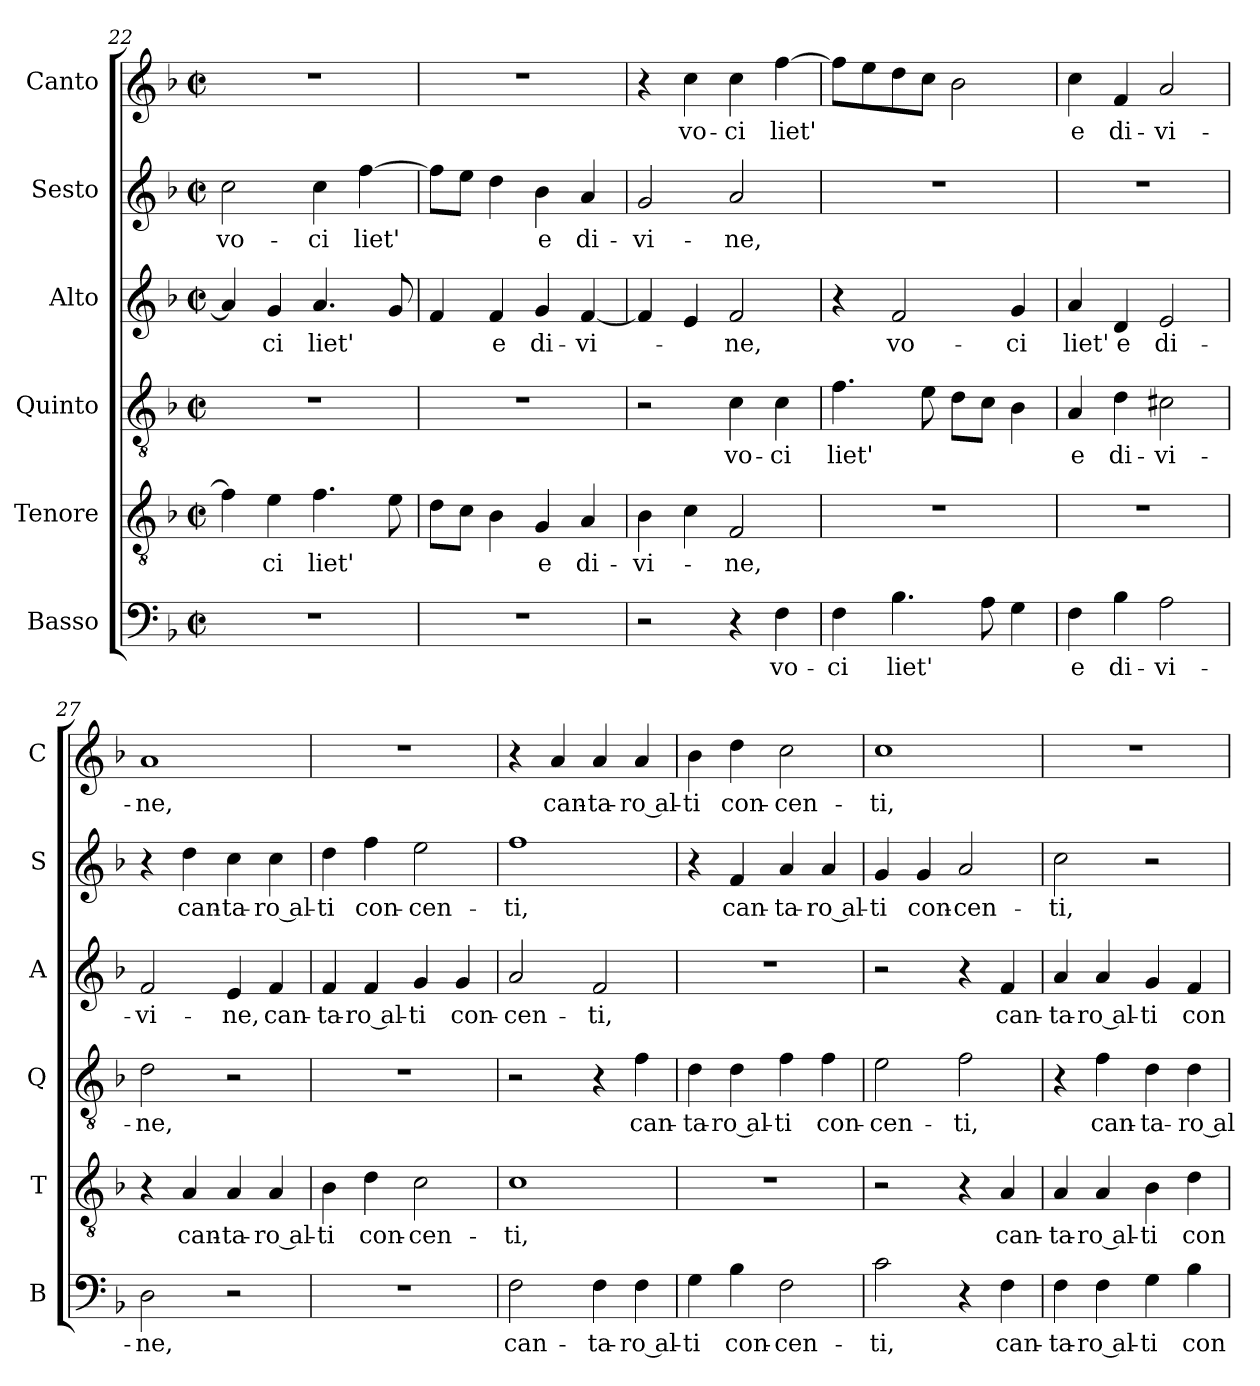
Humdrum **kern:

**kern	**text	**kern	**text	**kern	**text	**kern	**text	**kern	**text	**kern	**text
*part6	*part6	*part5	*part5	*part4	*part4	*part3	*part3	*part2	*part2	*part1	*part1
*staff6	*staff6	*staff5	*staff5	*staff4	*staff4	*staff3	*staff3	*staff2	*staff2	*staff1	*staff1
*I"Basso	*	*I"Tenore	*	*I"Quinto	*	*I"Alto	*	*I"Sesto	*	*I"Canto	*
*I'B	*	*I'T	*	*I'Q	*	*I'A	*	*I'S	*	*I'C	*
*clefF4	*	*clefGv2	*	*clefGv2	*	*clefG2	*	*clefG2	*	*clefG2	*
*k[b-]	*	*k[b-]	*	*k[b-]	*	*k[b-]	*	*k[b-]	*	*k[b-]	*
*F:	*	*F:	*	*F:	*	*F:	*	*F:	*	*F:	*
*M2/2	*	*M2/2	*	*M2/2	*	*M2/2	*	*M2/2	*	*M2/2	*
*met(c|)	*	*met(c|)	*	*met(c|)	*	*met(c|)	*	*met(c|)	*	*met(c|)	*
=22	=22	=22	=22	=22	=22	=22	=22	=22	=22	=22	=22
!	!	!	!	!	!	!	!	!	!LO:LY:b	!	!
1r	.	4f\]	.	1r	.	4a/]	.	2cc\	vo-	1r	.
!	!	!	!LO:LY:b	!	!	!	!LO:LY:b	!	!	!	!
.	.	4e\	-ci	.	.	4g/	-ci	.	.	.	.
!	!	!	!LO:LY:b	!	!	!	!LO:LY:b	!	!LO:LY:b	!	!
.	.	4.f\	liet'	.	.	4.a/	liet'	4cc\	-ci	.	.
!	!	!	!	!	!	!	!	!	!LO:LY:b	!	!
.	.	.	.	.	.	.	.	[4ff\	liet'	.	.
.	.	8e\	.	.	.	8g/	.	.	.	.	.
=23	=23	=23	=23	=23	=23	=23	=23	=23	=23	=23	=23
1r	.	8d\L	.	1r	.	4f/	.	8ff\L]	.	1r	.
.	.	8c\J	.	.	.	.	.	8ee\J	.	.	.
!	!	!	!	!	!	!	!LO:LY:b	!	!	!	!
.	.	4B-\	.	.	.	4f/	e	4dd\	.	.	.
!	!	!	!LO:LY:b	!	!	!	!LO:LY:b	!	!LO:LY:b	!	!
.	.	4G/	e	.	.	4g/	di-	4b-\	e	.	.
!	!	!	!LO:LY:b	!	!	!	!LO:LY:b	!	!LO:LY:b	!	!
.	.	4A/	di-	.	.	[4f/	-vi-	4a/	di-	.	.
=24	=24	=24	=24	=24	=24	=24	=24	=24	=24	=24	=24
!	!	!	!LO:LY:b	!	!	!	!	!	!LO:LY:b	!	!
2r	.	4B-\	-vi-	2r	.	4f/]	.	2g/	-vi-	4r	.
!	!	!	!	!	!	!	!	!	!	!	!LO:LY:b
.	.	4c\	.	.	.	4e/	.	.	.	4cc\	vo-
!	!	!	!LO:LY:b	!	!LO:LY:b	!	!LO:LY:b	!	!LO:LY:b	!	!LO:LY:b
4r	.	2F/	-ne,	4c\	vo-	2f/	-ne,	2a/	-ne,	4cc\	-ci
!	!LO:LY:b	!	!	!	!LO:LY:b	!	!	!	!	!	!LO:LY:b
4F\	vo-	.	.	4c\	-ci	.	.	.	.	[4ff\	liet'
=25	=25	=25	=25	=25	=25	=25	=25	=25	=25	=25	=25
!	!LO:LY:b	!	!	!	!LO:LY:b	!	!	!	!	!	!
4F\	-ci	1r	.	4.f\	liet'	4r	.	1r	.	8ff\L]	.
.	.	.	.	.	.	.	.	.	.	8ee\	.
!	!LO:LY:b	!	!	!	!	!	!LO:LY:b	!	!	!	!
4.B-\	liet'	.	.	.	.	2f/	vo-	.	.	8dd\	.
.	.	.	.	8e\	.	.	.	.	.	8cc\J	.
.	.	.	.	8d\L	.	.	.	.	.	2b-\	.
8A\	.	.	.	8c\J	.	.	.	.	.	.	.
!	!	!	!	!	!	!	!LO:LY:b	!	!	!	!
4G\	.	.	.	4B-\	.	4g/	-ci	.	.	.	.
!!LO:LB:g=z
=26	=26	=26	=26	=26	=26	=26	=26	=26	=26	=26	=26
!	!LO:LY:b	!	!	!	!LO:LY:b	!	!LO:LY:b	!	!	!	!LO:LY:b
4F\	e	1r	.	4A/	e	4a/	liet'	1r	.	4cc\	e
!	!LO:LY:b	!	!	!	!LO:LY:b	!	!LO:LY:b	!	!	!	!LO:LY:b
4B-\	di-	.	.	4d\	di-	4d/	e	.	.	4f/	di-
!	!LO:LY:b	!	!	!	!LO:LY:b	!	!LO:LY:b	!	!	!	!LO:LY:b
2A\	-vi-	.	.	2c#X\	-vi-	2e/	di-	.	.	2a/	-vi-
=27	=27	=27	=27	=27	=27	=27	=27	=27	=27	=27	=27
!	!LO:LY:b	!	!	!	!LO:LY:b	!	!LO:LY:b	!	!	!	!LO:LY:b
2D\	-ne,	4r	.	2d\	-ne,	2f/	-vi-	4r	.	1a	-ne,
!	!	!	!LO:LY:b	!	!	!	!	!	!LO:LY:b	!	!
.	.	4A/	can-	.	.	.	.	4dd\	can-	.	.
!	!	!	!LO:LY:b	!	!	!	!LO:LY:b	!	!LO:LY:b	!	!
2r	.	4A/	-ta-	2r	.	4e/	-ne,	4cc\	-ta-	.	.
!	!	!	!LO:LY:b	!	!	!	!LO:LY:b	!	!LO:LY:b	!	!
.	.	4A/	-ro al-	.	.	4f/	can-	4cc\	-ro al-	.	.
=28	=28	=28	=28	=28	=28	=28	=28	=28	=28	=28	=28
!	!	!	!LO:LY:b	!	!	!	!LO:LY:b	!	!LO:LY:b	!	!
1r	.	4B-\	-ti	1r	.	4f/	-ta-	4dd\	-ti	1r	.
!	!	!	!LO:LY:b	!	!	!	!LO:LY:b	!	!LO:LY:b	!	!
.	.	4d\	con-	.	.	4f/	-ro al-	4ff\	con-	.	.
!	!	!	!LO:LY:b	!	!	!	!LO:LY:b	!	!LO:LY:b	!	!
.	.	2c\	-cen-	.	.	4g/	-ti	2ee\	-cen-	.	.
!	!	!	!	!	!	!	!LO:LY:b	!	!	!	!
.	.	.	.	.	.	4g/	con-	.	.	.	.
=29	=29	=29	=29	=29	=29	=29	=29	=29	=29	=29	=29
!	!LO:LY:b	!	!LO:LY:b	!	!	!	!LO:LY:b	!	!LO:LY:b	!	!
2F\	can-	1c	-ti,	2r	.	2a/	-cen-	1ff	-ti,	4r	.
!	!	!	!	!	!	!	!	!	!	!	!LO:LY:b
.	.	.	.	.	.	.	.	.	.	4a/	can-
!	!LO:LY:b	!	!	!	!	!	!LO:LY:b	!	!	!	!LO:LY:b
4F\	-ta-	.	.	4r	.	2f/	-ti,	.	.	4a/	-ta-
!	!LO:LY:b	!	!	!	!LO:LY:b	!	!	!	!	!	!LO:LY:b
4F\	-ro al-	.	.	4f\	can-	.	.	.	.	4a/	-ro al-
=30	=30	=30	=30	=30	=30	=30	=30	=30	=30	=30	=30
!	!LO:LY:b	!	!	!	!LO:LY:b	!	!	!	!	!	!LO:LY:b
4G\	-ti	1r	.	4d\	-ta-	1r	.	4r	.	4b-\	-ti
!	!LO:LY:b	!	!	!	!LO:LY:b	!	!	!	!LO:LY:b	!	!LO:LY:b
4B-\	con-	.	.	4d\	-ro al-	.	.	4f/	can-	4dd\	con-
!	!LO:LY:b	!	!	!	!LO:LY:b	!	!	!	!LO:LY:b	!	!LO:LY:b
2F\	-cen-	.	.	4f\	-ti	.	.	4a/	-ta-	2cc\	-cen-
!	!	!	!	!	!LO:LY:b	!	!	!	!LO:LY:b	!	!
.	.	.	.	4f\	con-	.	.	4a/	-ro al-	.	.
=31	=31	=31	=31	=31	=31	=31	=31	=31	=31	=31	=31
!	!LO:LY:b	!	!	!	!LO:LY:b	!	!	!	!LO:LY:b	!	!LO:LY:b
2c\	-ti,	2r	.	2e\	-cen-	2r	.	4g/	-ti	1cc	-ti,
!	!	!	!	!	!	!	!	!	!LO:LY:b	!	!
.	.	.	.	.	.	.	.	4g/	con-	.	.
!	!	!	!	!	!LO:LY:b	!	!	!	!LO:LY:b	!	!
4r	.	4r	.	2f\	-ti,	4r	.	2a/	-cen-	.	.
!	!LO:LY:b	!	!LO:LY:b	!	!	!	!LO:LY:b	!	!	!	!
4F\	can-	4A/	can-	.	.	4f/	can-	.	.	.	.
!!LO:PB:g=z
=32	=32	=32	=32	=32	=32	=32	=32	=32	=32	=32	=32
!	!LO:LY:b	!	!LO:LY:b	!	!	!	!LO:LY:b	!	!LO:LY:b	!	!
4F\	-ta-	4A/	-ta-	4r	.	4a/	-ta-	2cc\	-ti,	1r	.
!	!LO:LY:b	!	!LO:LY:b	!	!LO:LY:b	!	!LO:LY:b	!	!	!	!
4F\	-ro al-	4A/	-ro al-	4f\	can-	4a/	-ro al-	.	.	.	.
!	!LO:LY:b	!	!LO:LY:b	!	!LO:LY:b	!	!LO:LY:b	!	!	!	!
4G\	-ti	4B-\	-ti	4d\	-ta-	4g/	-ti	2r	.	.	.
!	!LO:LY:b	!	!LO:LY:b	!	!LO:LY:b	!	!LO:LY:b	!	!	!	!
4B-\	con-	4d\	con-	4d\	-ro al-	4f/	con-	.	.	.	.
=	=	=	=	=	=	=	=	=	=	=	=
*-	*-	*-	*-	*-	*-	*-	*-	*-	*-	*-	*-
